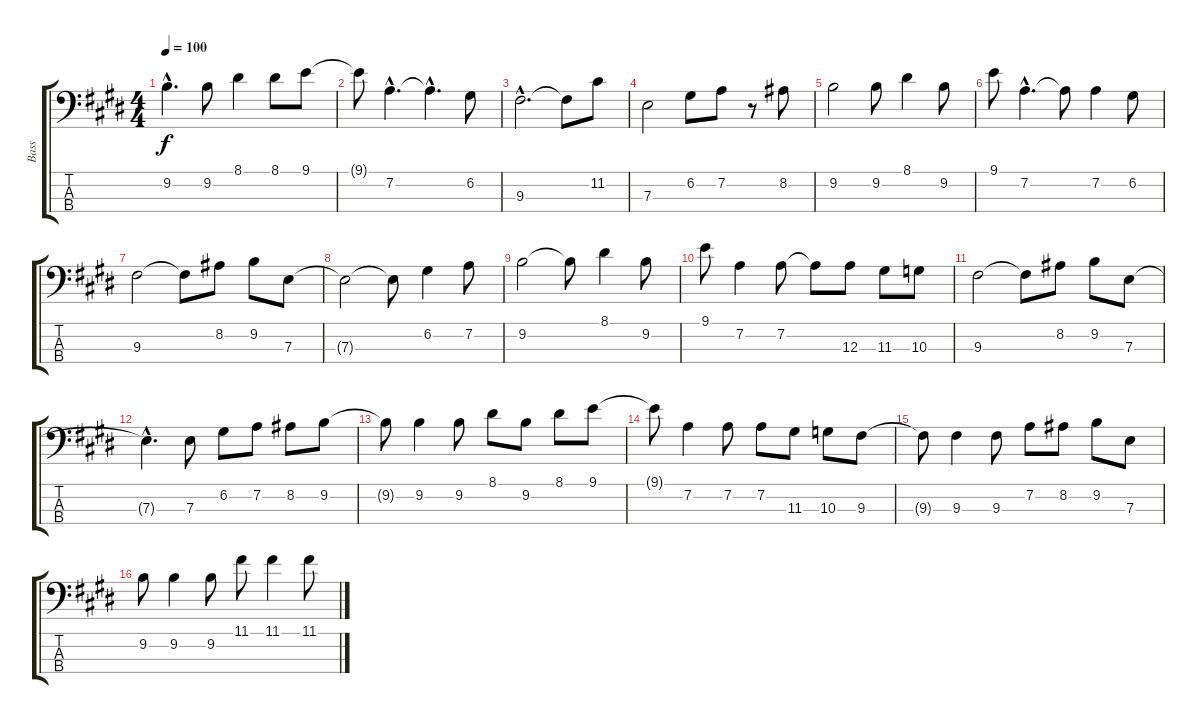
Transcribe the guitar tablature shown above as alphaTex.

\track ("Bass" "Bass") {instrument electricbassfinger}
\staff {score tabs}
\tuning (G2 D2 A1 E1) {hide}
\ts (4 4)
\tempo 100
\clef f4
\ks e
9.2{hac}.4{d dy f} 9.2.8 8.1.4 8.1.8 9.1.8 |
9.1{t}.8 7.2{hac}.4{d} 7.2{hac t}.4{d} 6.2.8 |
9.3{hac}.2{d} 9.3{t}.8 11.2.8 |
7.3.2 6.2.8 7.2.8 r.8 8.2.8 |
9.2.2 9.2.8 8.1.4 9.2.8 |
9.1.8 7.2{hac}.4{d} 7.2{t}.8 7.2.4 6.2.8 |
9.3.2 9.3{t}.8 8.2.8 9.2.8 7.3.8 |
7.3{t}.2 7.3{t}.8 6.2.4 7.2.8 |
9.2.2 9.2{t}.8 8.1.4 9.2.8 |
9.1.8 7.2.4 7.2.8 7.2{t}.8 12.3.8 11.3.8 10.3.8 |
9.3.2 9.3{t}.8 8.2.8 9.2.8 7.3.8 |
7.3{hac t}.4{d} 7.3.8 6.2.8 7.2.8 8.2.8 9.2.8 |
9.2{t}.8 9.2.4 9.2.8 8.1.8 9.2.8 8.1.8 9.1.8 |
9.1{t}.8 7.2.4 7.2.8 7.2.8 11.3.8 10.3.8 9.3.8 |
9.3{t}.8 9.3.4 9.3.8 7.2.8 8.2.8 9.2.8 7.3.8 |
9.2.8 9.2.4 9.2.8 11.1.8 11.1.4 11.1.8
